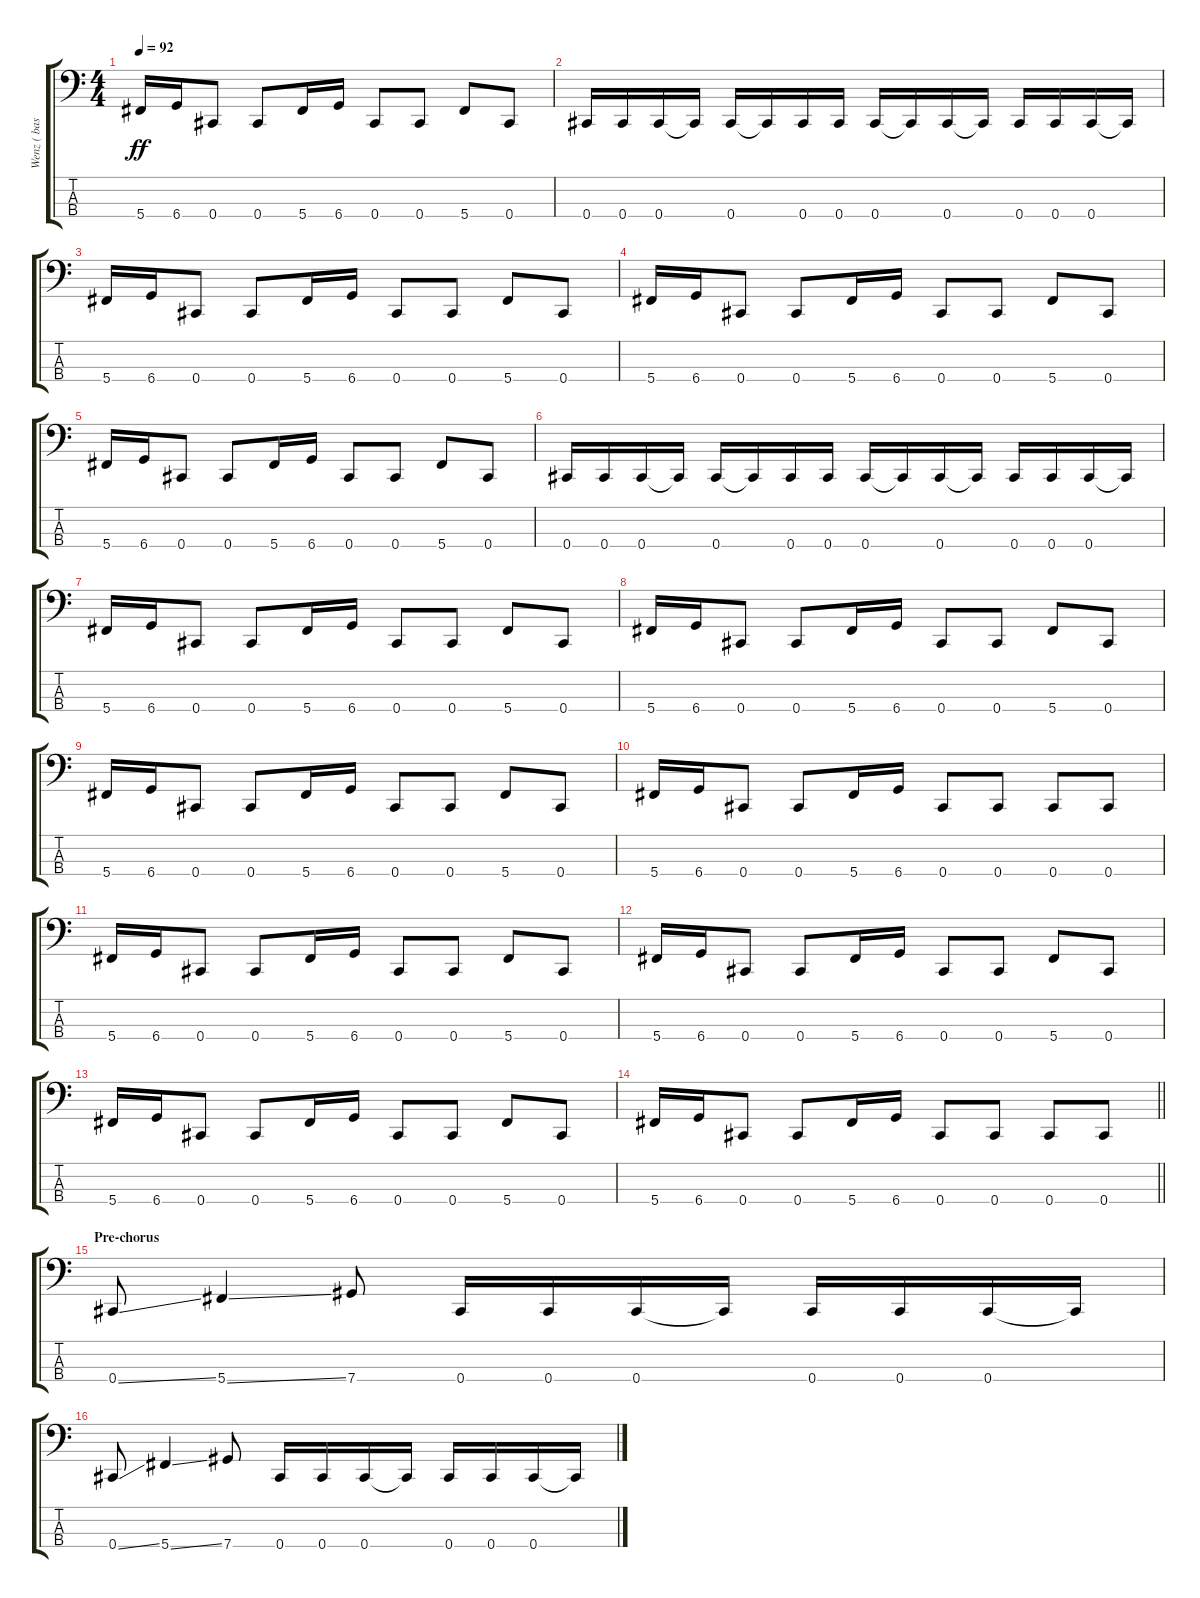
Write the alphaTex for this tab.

\track ("Wenz ( bass )" "Wenz ( bas") {instrument electricbassfinger}
\staff {score tabs}
\tuning (Gb2 Db2 Ab1 Db1) {hide}
\ts (4 4)
\tempo 92
\clef f4
\ks c
5.4.16{dy ff} 6.4.16 0.4.8 0.4.8 5.4.16 6.4.16 0.4.8 0.4.8 5.4.8 0.4.8 |
0.4.16 0.4.16 0.4.16 0.4{t}.16 0.4.16 0.4{t}.16 0.4.16 0.4.16 0.4.16 0.4{t}.16 0.4.16 0.4{t}.16 0.4.16 0.4.16 0.4.16 0.4{t}.16 |
5.4.16 6.4.16 0.4.8 0.4.8 5.4.16 6.4.16 0.4.8 0.4.8 5.4.8 0.4.8 |
5.4.16 6.4.16 0.4.8 0.4.8 5.4.16 6.4.16 0.4.8 0.4.8 5.4.8 0.4.8 |
5.4.16 6.4.16 0.4.8 0.4.8 5.4.16 6.4.16 0.4.8 0.4.8 5.4.8 0.4.8 |
0.4.16 0.4.16 0.4.16 0.4{t}.16 0.4.16 0.4{t}.16 0.4.16 0.4.16 0.4.16 0.4{t}.16 0.4.16 0.4{t}.16 0.4.16 0.4.16 0.4.16 0.4{t}.16 |
5.4.16 6.4.16 0.4.8 0.4.8 5.4.16 6.4.16 0.4.8 0.4.8 5.4.8 0.4.8 |
5.4.16 6.4.16 0.4.8 0.4.8 5.4.16 6.4.16 0.4.8 0.4.8 5.4.8 0.4.8 |
5.4.16 6.4.16 0.4.8 0.4.8 5.4.16 6.4.16 0.4.8 0.4.8 5.4.8 0.4.8 |
5.4.16 6.4.16 0.4.8 0.4.8 5.4.16 6.4.16 0.4.8 0.4.8 0.4.8 0.4.8 |
5.4.16 6.4.16 0.4.8 0.4.8 5.4.16 6.4.16 0.4.8 0.4.8 5.4.8 0.4.8 |
5.4.16 6.4.16 0.4.8 0.4.8 5.4.16 6.4.16 0.4.8 0.4.8 5.4.8 0.4.8 |
5.4.16 6.4.16 0.4.8 0.4.8 5.4.16 6.4.16 0.4.8 0.4.8 5.4.8 0.4.8 |
\barLineRight lightlight
5.4.16 6.4.16 0.4.8 0.4.8 5.4.16 6.4.16 0.4.8 0.4.8 0.4.8 0.4.8 |
\section ("" "Pre-chorus")
0.4{ss}.8 5.4{ss}.4 7.4.8 0.4.16 0.4.16 0.4.16 0.4{t}.16 0.4.16 0.4.16 0.4.16 0.4{t}.16 |
0.4{ss}.8 5.4{ss}.4 7.4.8 0.4.16 0.4.16 0.4.16 0.4{t}.16 0.4.16 0.4.16 0.4.16 0.4{t}.16
